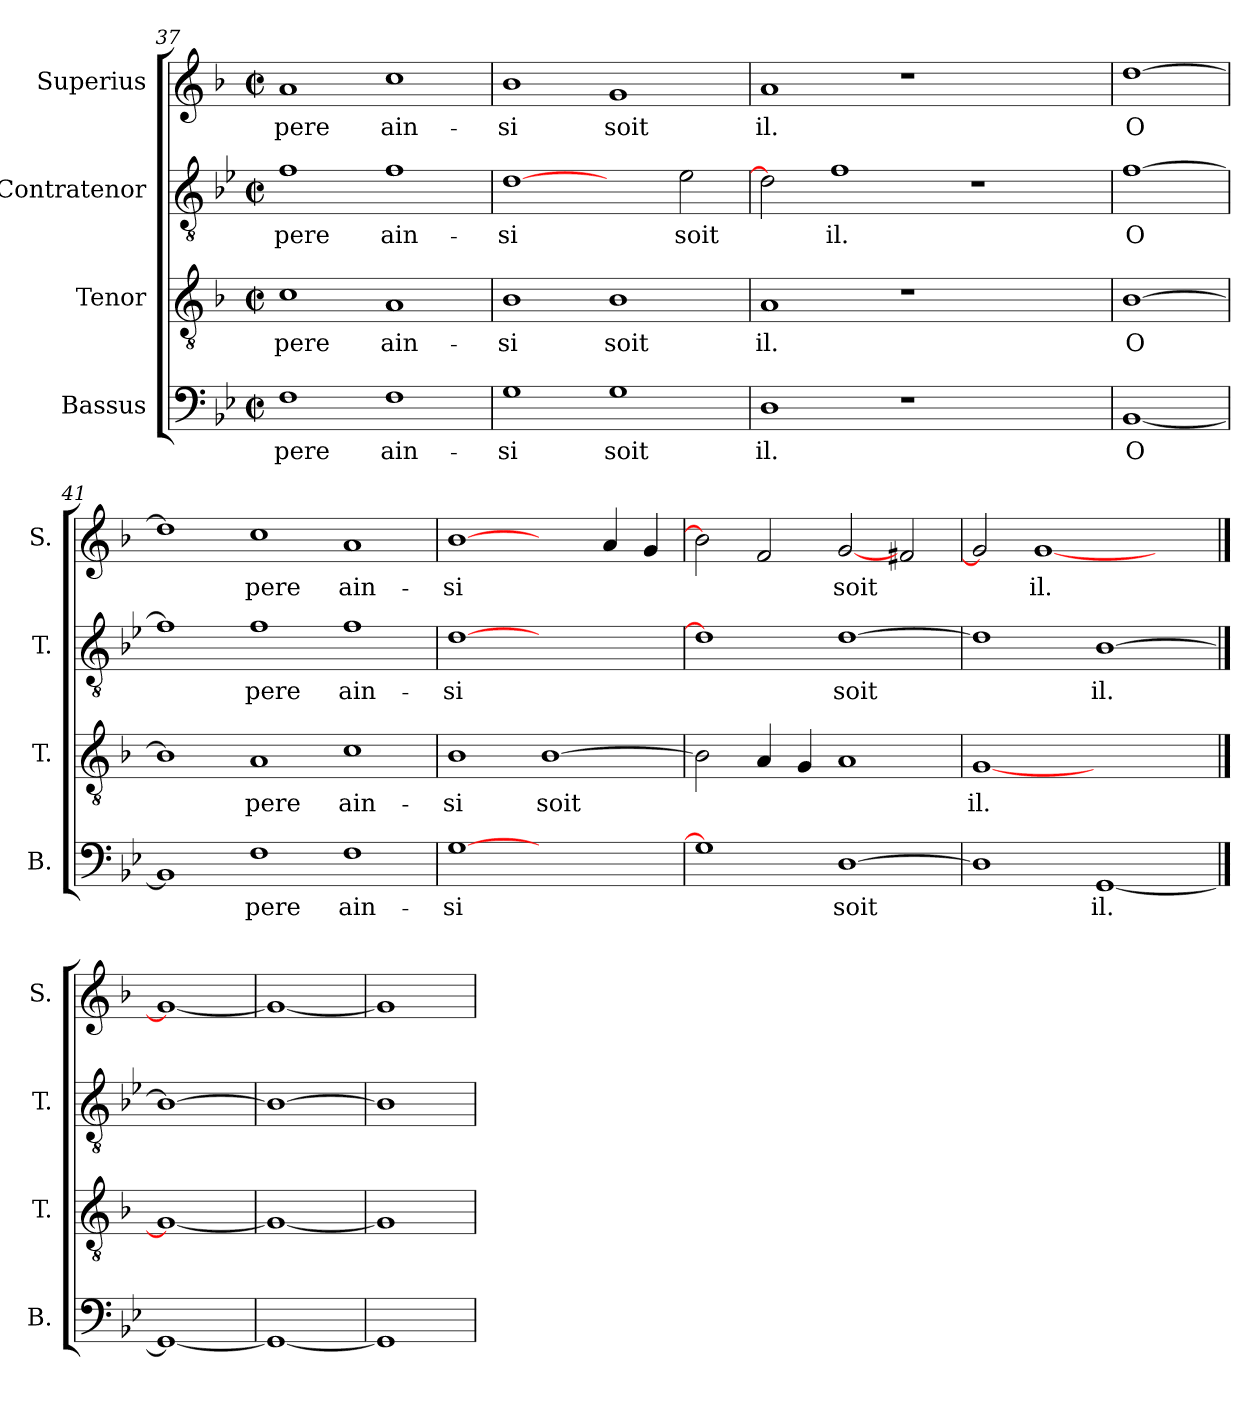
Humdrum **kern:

**kern	**text	**kern	**text	**kern	**text	**kern	**text
*part4	*part4	*part3	*part3	*part2	*part2	*part1	*part1
*staff4	*staff4	*staff3	*staff3	*staff2	*staff2	*staff1	*staff1
*I"Bassus	*	*I"Tenor	*	*I"Contratenor	*	*I"Superius	*
*I'B.	*	*I'T.	*	*I'T.	*	*I'S.	*
*clefF4	*	*clefGv2	*	*clefGv2	*	*clefG2	*
*k[b-e-]	*	*k[b-]	*	*k[b-e-]	*	*k[b-]	*
*B-:	*	*F:	*	*B-:	*	*F:	*
*M2/2	*	*M2/2	*	*M2/2	*	*M2/2	*
*met(c|)	*	*met(c|)	*	*met(c|)	*	*met(c|)	*
=37	=37	=37	=37	=37	=37	=37	=37
1F\	pere	1c\	pere	1f\	pere	1a/	pere
1F\	ain-	1A/	ain-	1f\	ain-	1cc\	ain-
=38	=38	=38	=38	=38	=38	=38	=38
1G\	-si	1B-\	-si	[1d\	-si	1b-\	-si
1G\	soit	1B-\	soit	2ryy	.	1g/	soit
.	.	.	.	2e-\	soit	.	.
=39	=39	=39	=39	=39	=39	=39	=39
1D\	il.	1A/	il.	2d\]	.	1a/	il.
.	.	.	.	1f\	il.	.	.
1r	.	1r	.	.	.	1r	.
.	.	.	.	1r	.	.	.
2ryy	.	2ryy	.	.	.	2ryy	.
=40	=40	=40	=40	=40	=40	=40	=40
[1BB-/	O	[1B-\	O	[1f\	O	[1dd\	O
=41	=41	=41	=41	=41	=41	=41	=41
1BB-/]	.	1B-\]	.	1f\]	.	1dd\]	.
1F\	pere	1A/	pere	1f\	pere	1cc\	pere
1F\	ain-	1c\	ain-	1f\	ain-	1a/	ain-
=42	=42	=42	=42	=42	=42	=42	=42
[1G\	-si	1B-\	-si	[1d\	-si	[1b-\	-si
1ryy	.	[1B-\	soit	1ryy	.	2ryy	.
.	.	.	.	.	.	4a/	.
.	.	.	.	.	.	4g/	.
=43	=43	=43	=43	=43	=43	=43	=43
1G\]	.	2B-\]	.	1d\]	.	2b-\]	.
.	.	4A/	.	.	.	2f/	.
.	.	4G/	.	.	.	.	.
[1D\	soit	1A/	.	[1d\	soit	[2g/	soit
.	.	.	.	.	.	2f#X/	.
=44	=44	=44	=44	=44	=44	=44	=44
1D\]	.	[1G/	il.	1d\]	.	2g/]	.
.	.	.	.	.	.	[1g/	il.
[1GG/	il.	1ryy	.	[1B-\	il.	.	.
.	.	.	.	.	.	2ryy	.
==45	==45	==45	==45	==45	==45	==45	==45
1GG/_	.	1G/_	.	1B-\_	.	1g/_	.
=46	=46	=46	=46	=46	=46	=46	=46
1GG/_	.	1G/_	.	1B-\_	.	1g/_	.
=47	=47	=47	=47	=47	=47	=47	=47
1GG/]	.	1G/]	.	1B-\]	.	1g/]	.
=	=	=	=	=	=	=	=
*-	*-	*-	*-	*-	*-	*-	*-
